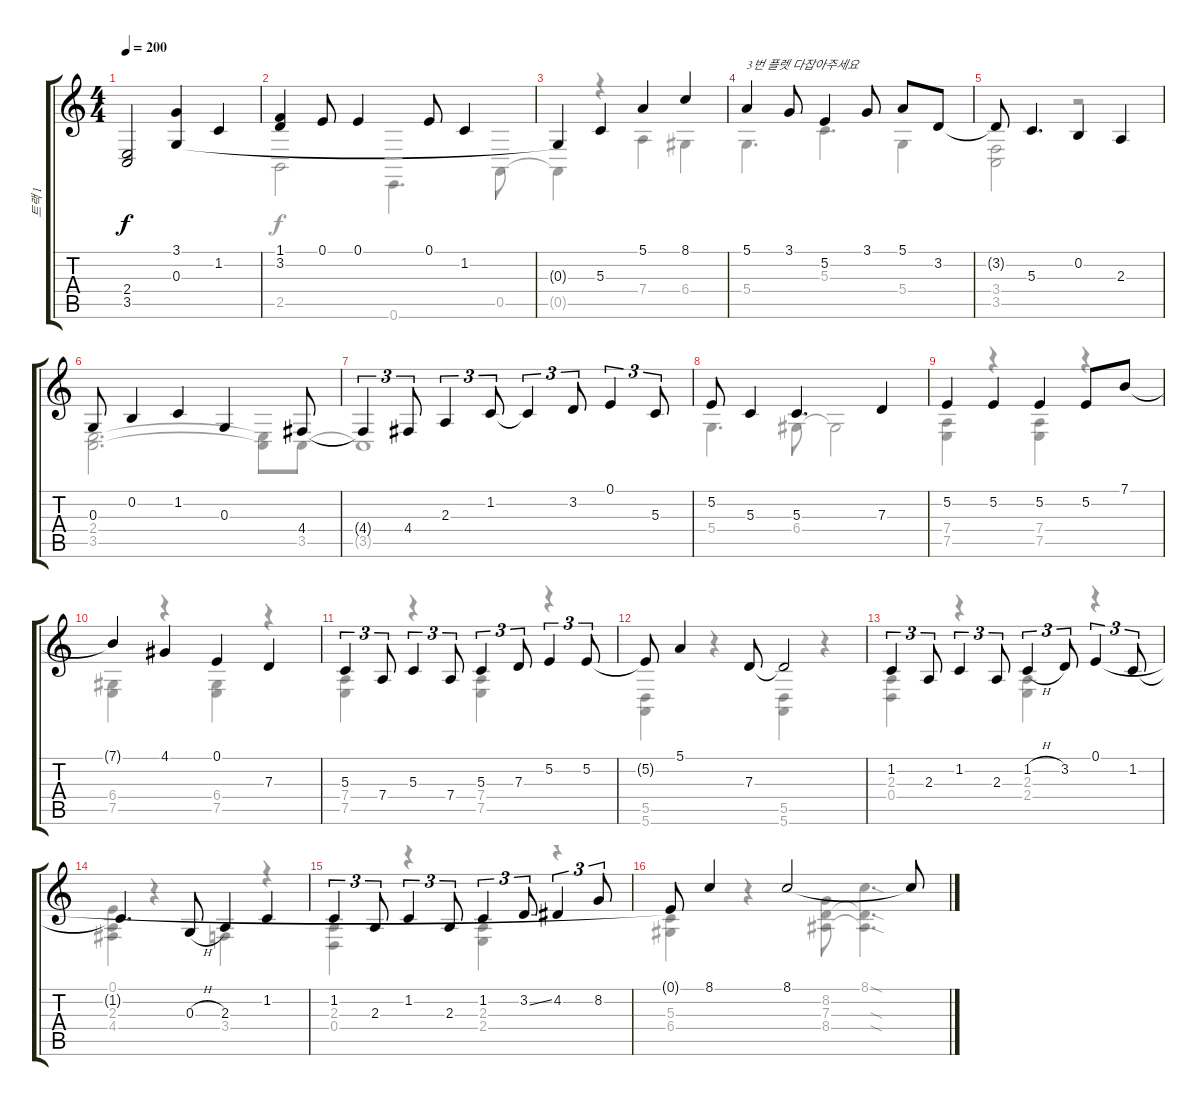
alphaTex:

\track ("트랙 1" "트랙 1") {instrument orchestralharp}
\staff {score tabs}
\tuning (E4 B3 G3 D3 A2 E2) {hide}
\voice
\ts (4 4)
\tempo 200
\clef g2
\ks c
(2.4 3.5).2{dy f} (3.1 0.3).4 1.2.4 |
(1.1 3.2).4 0.1.8 0.1.4 0.1.8 1.2.4 |
0.3{t}.4 5.3.4 5.1.4 8.1.4 |
5.1.4{txt "3번 플렛 다잡아주세요"} 3.1.8 5.2.4 3.1.8 5.1.8 3.2.8 |
3.2{t}.8 5.3.4{d} 0.2.4 2.3.4 |
0.3.8 0.2.4 1.2.4 0.3.4 4.4.8 |
4.4{t}.4{tu (3 2)} 4.4.8{tu (3 2)} 2.3.4{tu (3 2)} 1.2.8{tu (3 2)} 1.2{t}.4{tu (3 2)} 3.2.8{tu (3 2)} 0.1.4{tu (3 2)} 5.3.8{tu (3 2)} |
5.2.8 5.3.4 5.3.4{d} 7.3.4 |
5.2.4 5.2.4 5.2.4 5.2.8 7.1.8 |
7.1{t}.4 4.1.4 0.1.4 7.3.4 |
5.3.4{tu (3 2)} 7.4.8{tu (3 2)} 5.3.4{tu (3 2)} 7.4.8{tu (3 2)} 5.3.4{tu (3 2)} 7.3.8{tu (3 2)} 5.2.4{tu (3 2)} 5.2.8{tu (3 2)} |
5.2{t}.8 5.1.4 7.3.8 7.3{t}.2 |
1.2.4{tu (3 2)} 2.3.8{tu (3 2)} 1.2.4{tu (3 2)} 2.3.8{tu (3 2)} 1.2{h}.4{tu (3 2)} 3.2.8{tu (3 2)} 0.1.4{tu (3 2)} 1.2.8{tu (3 2)} |
1.2{t}.4{d} 0.3{h}.8 2.3.4 1.2.4 |
1.2.4{tu (3 2)} 2.3.8{tu (3 2)} 1.2.4{tu (3 2)} 2.3.8{tu (3 2)} 1.2.4{tu (3 2)} 3.2{ss}.8{tu (3 2)} 4.2.4{tu (3 2)} 8.2.8{tu (3 2)} |
0.1{t}.8 8.1.4 8.1.2 8.1{t}.8
\voice
\clef g2
\ottava regular
\simile none
\ks c
|
2.5.2 0.6.4{d} 0.5.8 |
0.5{t}.4 r.4 7.4.4 6.4.4 |
5.4.4{d} 5.3.4{d} 5.4.4 |
(3.4 3.5).2 r.2 |
(2.4 3.5).2{d} (2.4{t} 3.5{t}).8 3.5.8 |
3.5{t}.1 |
5.4.4{d} 6.4.8 6.4{t}.2 |
(7.4 7.5).4 r.4 (7.4 7.5).4 r.4 |
(6.4 7.5).4 r.4 (6.4 7.5).4 r.4 |
(7.4 7.5).4 r.4 (7.4 7.5).4 r.4 |
(5.5 5.6).4 r.4 (5.5 5.6).4 r.4 |
(2.3 0.4).4 r.4 (2.3 2.4).4 r.4 |
(0.1 2.3 4.4).4 r.4 3.4.4 r.4 |
(2.3 0.4).4 r.4 (2.3 2.4).4 r.4 |
(5.3 6.4).4 r.4 (8.2 7.3 8.4).8 (8.1{sod} 7.3{sod t} 8.4{sod t}).4{d}
